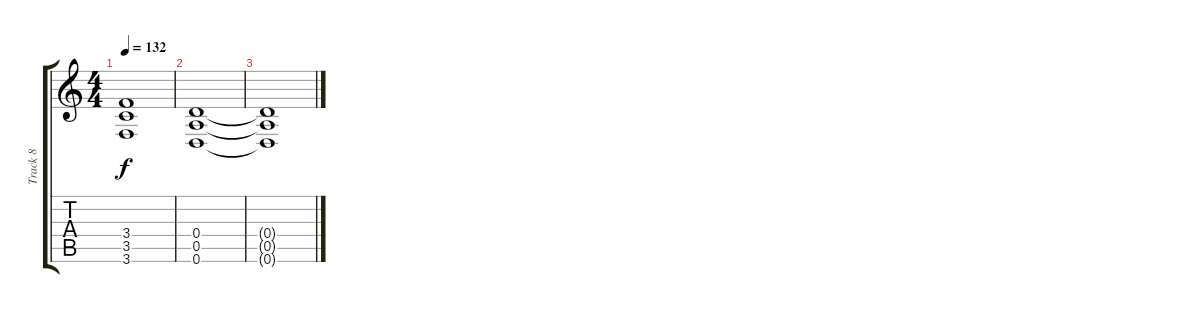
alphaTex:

\track ("Track 8" "Track 8") {instrument distortionguitar}
\staff {score tabs}
\tuning (E4 B3 G3 D3 A2 D2) {hide}
\ts (4 4)
\tempo 132
\clef g2
\ks c
(3.4 3.5 3.6).1{dy f} |
(0.4 0.5 0.6).1 |
(0.4{t} 0.5{t} 0.6{t}).1
